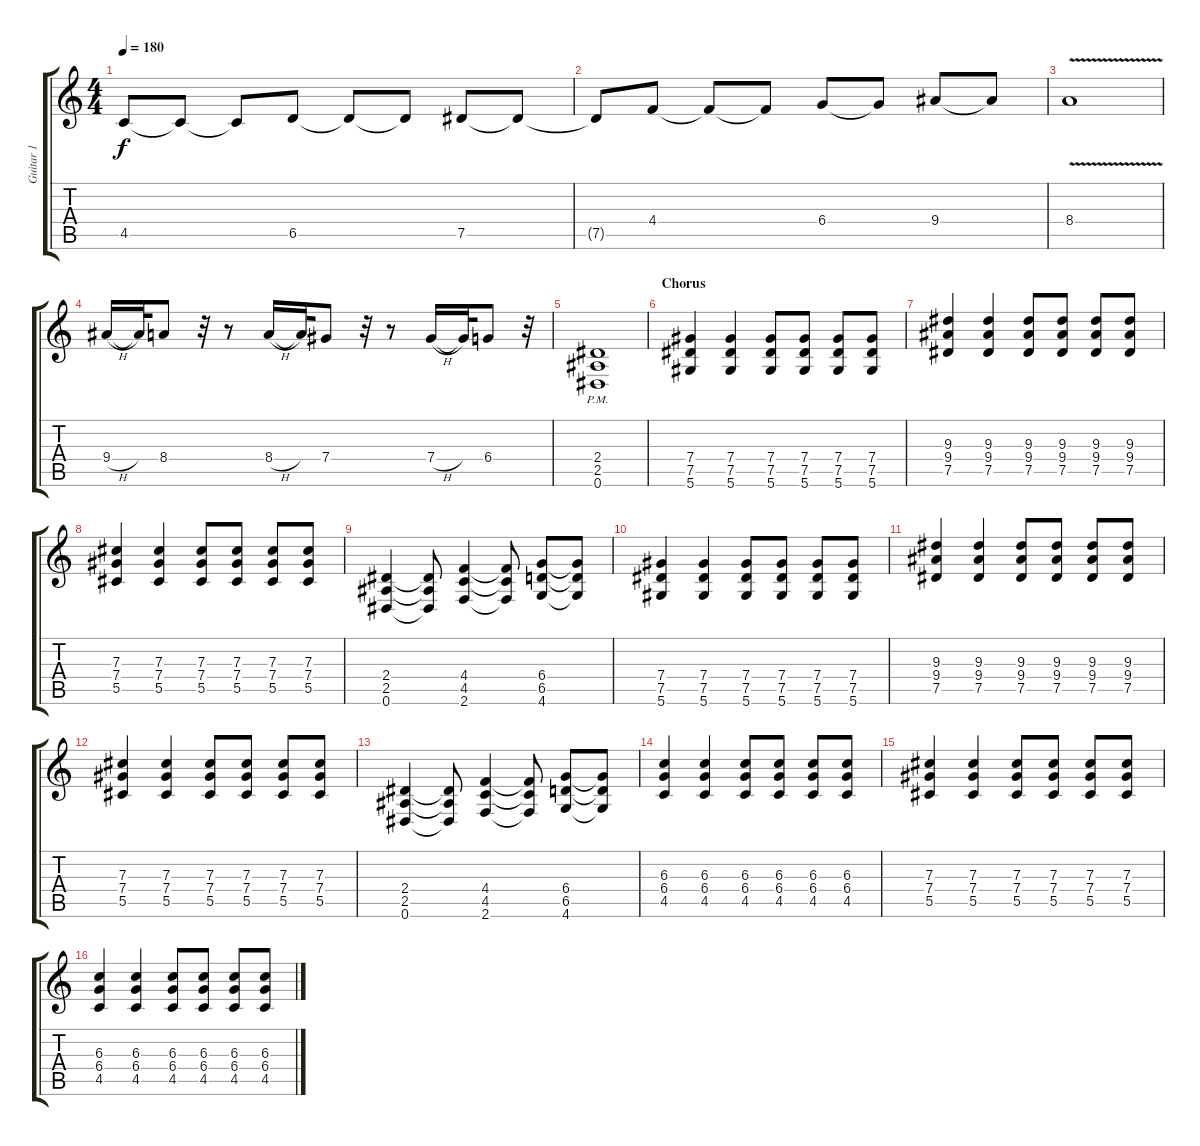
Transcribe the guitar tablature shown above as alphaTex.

\track ("Guitar 1" "Guitar 1") {instrument overdrivenguitar}
\staff {score tabs}
\tuning (Eb4 Bb3 Gb3 Db3 Ab2 Eb2) {hide}
\ts (4 4)
\tempo 180
\clef g2
\ks c
4.5.8{dy f} 4.5{t}.8 4.5{t}.8 6.5.8 6.5{t}.8 6.5{t}.8 7.5.8 7.5{t}.8 |
7.5{t}.8 4.4.8 4.4{t}.8 4.4{t}.8 6.4.8 6.4{t}.8 9.4.8 9.4{t}.8 |
8.4{v}.1 |
9.4{h}.16 9.4{t}.32 8.4.8 r.32 r.8 8.4{h}.16 8.4{t}.32 7.4.8 r.32 r.8 7.4{h}.16 7.4{t}.32 6.4.8 r.32 |
(2.4{pm} 2.5{pm} 0.6{pm}).1 |
\section ("" "Chorus")
(7.4 7.5 5.6).4 (7.4 7.5 5.6).4 (7.4 7.5 5.6).8 (7.4 7.5 5.6).8 (7.4 7.5 5.6).8 (7.4 7.5 5.6).8 |
(9.3 9.4 7.5).4 (9.3 9.4 7.5).4 (9.3 9.4 7.5).8 (9.3 9.4 7.5).8 (9.3 9.4 7.5).8 (9.3 9.4 7.5).8 |
(7.3 7.4 5.5).4 (7.3 7.4 5.5).4 (7.3 7.4 5.5).8 (7.3 7.4 5.5).8 (7.3 7.4 5.5).8 (7.3 7.4 5.5).8 |
(2.4 2.5 0.6).4 (2.4{t} 2.5{t} 0.6{t}).8 (4.4 4.5 2.6).4 (4.4{t} 4.5{t} 2.6{t}).8 (6.4 6.5 4.6).8 (6.4{t} 6.5{t} 4.6{t}).8 |
(7.4 7.5 5.6).4 (7.4 7.5 5.6).4 (7.4 7.5 5.6).8 (7.4 7.5 5.6).8 (7.4 7.5 5.6).8 (7.4 7.5 5.6).8 |
(9.3 9.4 7.5).4 (9.3 9.4 7.5).4 (9.3 9.4 7.5).8 (9.3 9.4 7.5).8 (9.3 9.4 7.5).8 (9.3 9.4 7.5).8 |
(7.3 7.4 5.5).4 (7.3 7.4 5.5).4 (7.3 7.4 5.5).8 (7.3 7.4 5.5).8 (7.3 7.4 5.5).8 (7.3 7.4 5.5).8 |
(2.4 2.5 0.6).4 (2.4{t} 2.5{t} 0.6{t}).8 (4.4 4.5 2.6).4 (4.4{t} 4.5{t} 2.6{t}).8 (6.4 6.5 4.6).8 (6.4{t} 6.5{t} 4.6{t}).8 |
(6.3 6.4 4.5).4 (6.3 6.4 4.5).4 (6.3 6.4 4.5).8 (6.3 6.4 4.5).8 (6.3 6.4 4.5).8 (6.3 6.4 4.5).8 |
(7.3 7.4 5.5).4 (7.3 7.4 5.5).4 (7.3 7.4 5.5).8 (7.3 7.4 5.5).8 (7.3 7.4 5.5).8 (7.3 7.4 5.5).8 |
(6.3 6.4 4.5).4 (6.3 6.4 4.5).4 (6.3 6.4 4.5).8 (6.3 6.4 4.5).8 (6.3 6.4 4.5).8 (6.3 6.4 4.5).8
